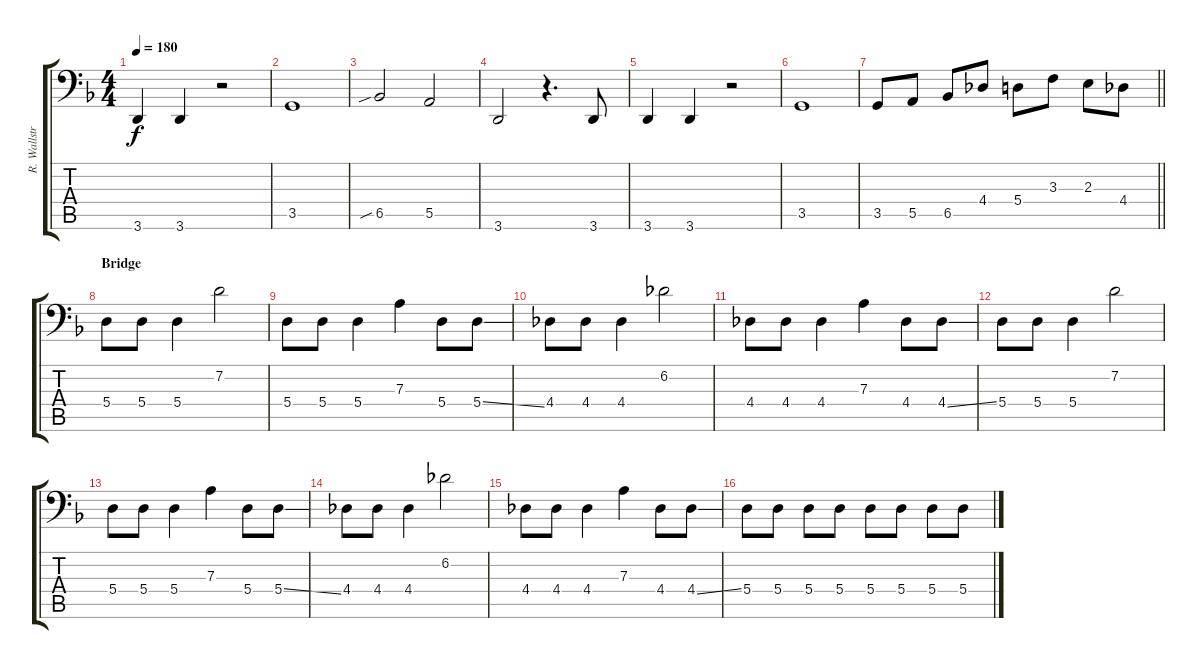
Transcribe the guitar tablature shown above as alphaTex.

\track ("R. Wallström (Bass)" "R. Wallstr") {instrument electricbassfinger}
\staff {score tabs}
\tuning (C3 G2 D2 A1 E1 B0) {hide}
\ts (4 4)
\tempo 180
\clef f4
\ks dminor
3.6.4{dy f} 3.6.4 r.2 |
3.5.1 |
6.5{sib}.2 5.5.2 |
3.6.2 r.4{d} 3.6.8 |
3.6.4 3.6.4 r.2 |
3.5.1 |
\barLineRight lightlight
3.5.8 5.5.8 6.5.8 4.4.8 5.4.8 3.3.8 2.3.8 4.4.8 |
\section ("" "Bridge")
5.4.8 5.4.8 5.4.4 7.2.2 |
5.4.8 5.4.8 5.4.4 7.3.4 5.4.8 5.4{ss}.8 |
4.4.8 4.4.8 4.4.4 6.2.2 |
4.4.8 4.4.8 4.4.4 7.3.4 4.4.8 4.4{ss}.8 |
5.4.8 5.4.8 5.4.4 7.2.2 |
5.4.8 5.4.8 5.4.4 7.3.4 5.4.8 5.4{ss}.8 |
4.4.8 4.4.8 4.4.4 6.2.2 |
4.4.8 4.4.8 4.4.4 7.3.4 4.4.8 4.4{ss}.8 |
5.4.8 5.4.8 5.4.8 5.4.8 5.4.8 5.4.8 5.4.8 5.4.8
